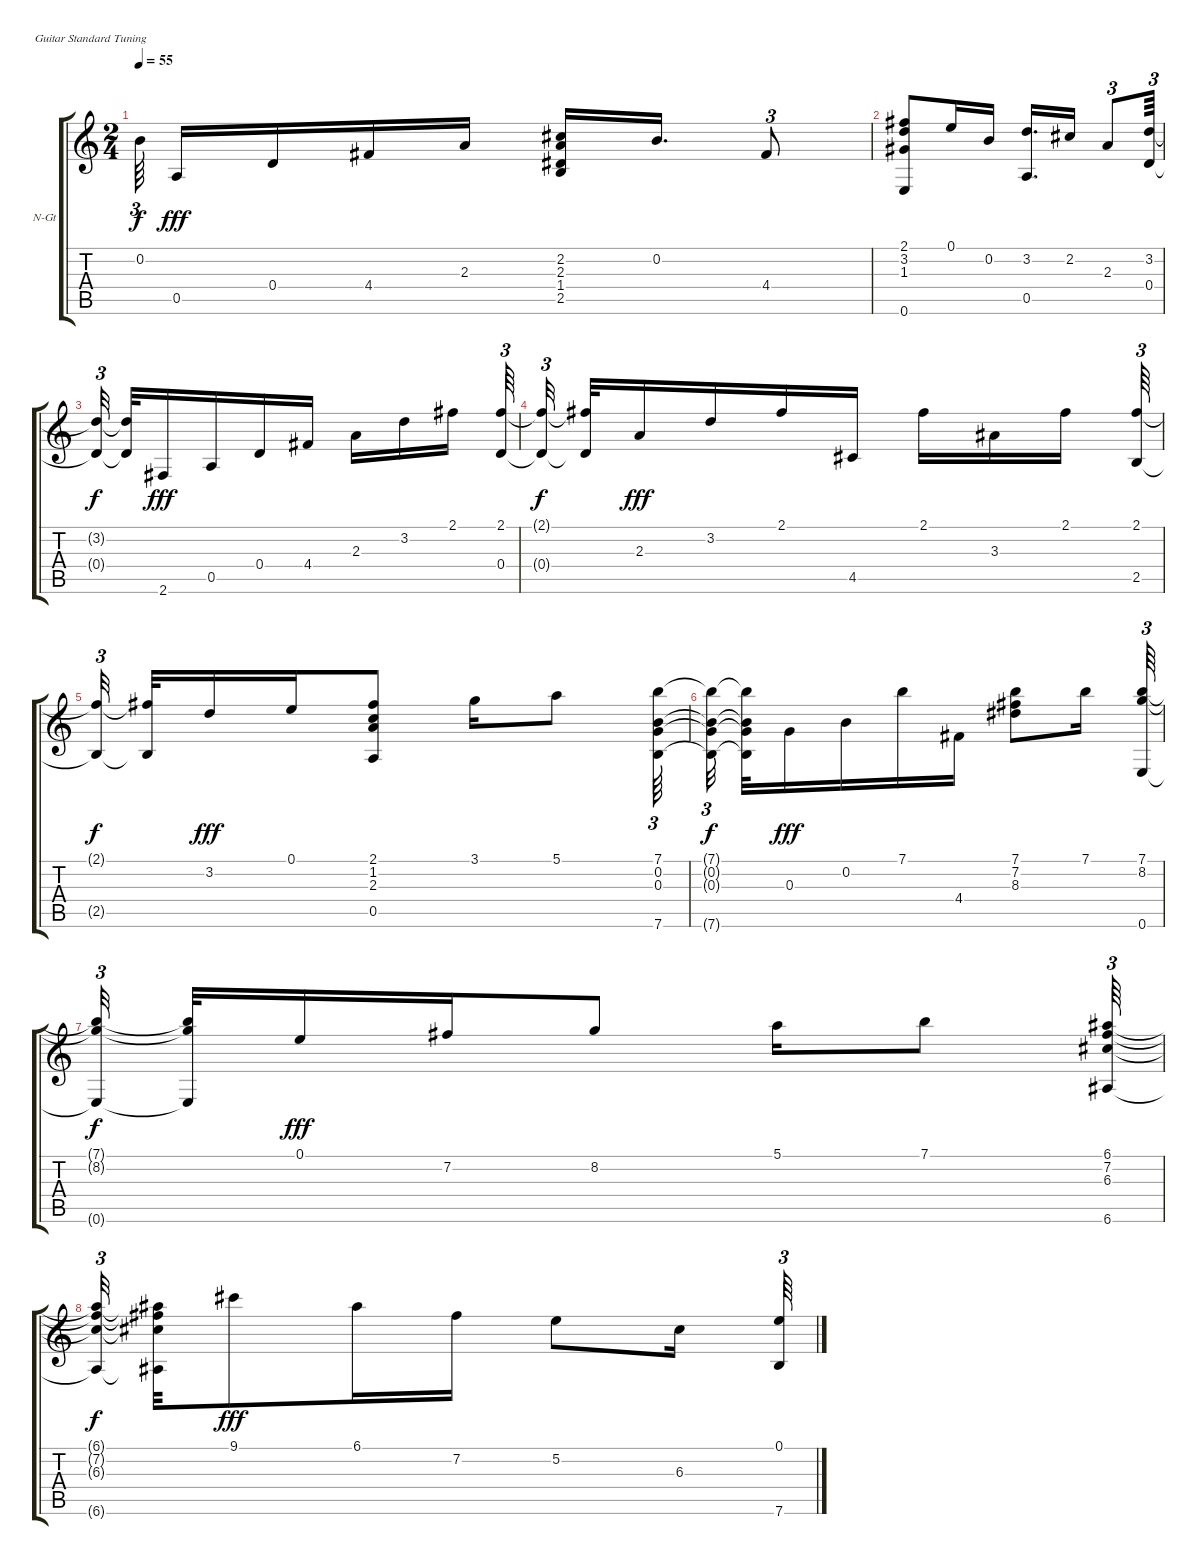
\bracketExtendMode groupsimilarinstruments
\firstSystemTrackNameOrientation horizontal
\otherSystemsTrackNameOrientation horizontal
\track ("Dilermando Reis" "N-Gt") {instrument acousticguitarnylon}
\staff {score tabs}
\tuning (E4 B3 G3 D3 A2 E2)
\ts (2 4)
\tempo 55
\clef g2
\ks c
0.2{t}.64{tu (3 2) dy f} 0.5.16{dy fff} 0.4.16 4.4.16 2.3.16 (2.2 2.3 1.4 2.5).16 0.2.16{d} 4.4.8{tu (3 2)} |
(2.1 3.2 1.3 0.6).8 0.1.16 0.2.16 (3.2 0.5).16{d} 2.2.16 2.3.8{tu (3 2)} (3.2 0.4).64{tu (3 2)} |
(3.2{t} 0.4{t}).32{tu (3 2) dy f} (3.2{t} 0.4{t}).32 2.6.16{dy fff} 0.5.16 0.4.16 4.4.16 2.3.16 3.2.16 2.1.16 (2.1 0.4).64{tu (3 2)} |
(2.1{t} 0.4{t}).32{tu (3 2) dy f} (2.1{t} 0.4{t}).32 2.3.16{dy fff} 3.2.16 2.1.16 4.5.16 2.1.16 3.3.16 2.1.16 (2.1 2.5).64{tu (3 2)} |
(2.1{t} 2.5{t}).32{tu (3 2) dy f} (2.1{t} 2.5{t}).32 3.2.16{dy fff} 0.1.16 (2.1 1.2 2.3 0.5).8 3.1.16 5.1.8 (7.1 0.2 0.3 7.6).64{tu (3 2)} |
(7.1{t} 0.2{t} 0.3{t} 7.6{t}).32{tu (3 2) dy f} (7.1{t} 0.2{t} 0.3{t} 7.6{t}).32 0.3.16{dy fff} 0.2.16 7.1.16 4.4.16 (7.1 7.2 8.3).8 7.1.16 (7.1 8.2 0.6).64{tu (3 2)} |
(7.1{t} 8.2{t} 0.6{t}).32{tu (3 2) dy f} (7.1{t} 8.2{t} 0.6{t}).32 0.1.16{dy fff} 7.2.16 8.2.8 5.1.16 7.1.8 (6.1 7.2 6.3 6.6).64{tu (3 2)} |
(6.1{t} 7.2{t} 6.3{t} 6.6{t}).32{tu (3 2) dy f} (6.1{t} 7.2{t} 6.3{t} 6.6{t}).32 9.1.8{dy fff} 6.1.16 7.2.16 5.2.8 6.3.16 (0.1 7.6).64{tu (3 2)}
